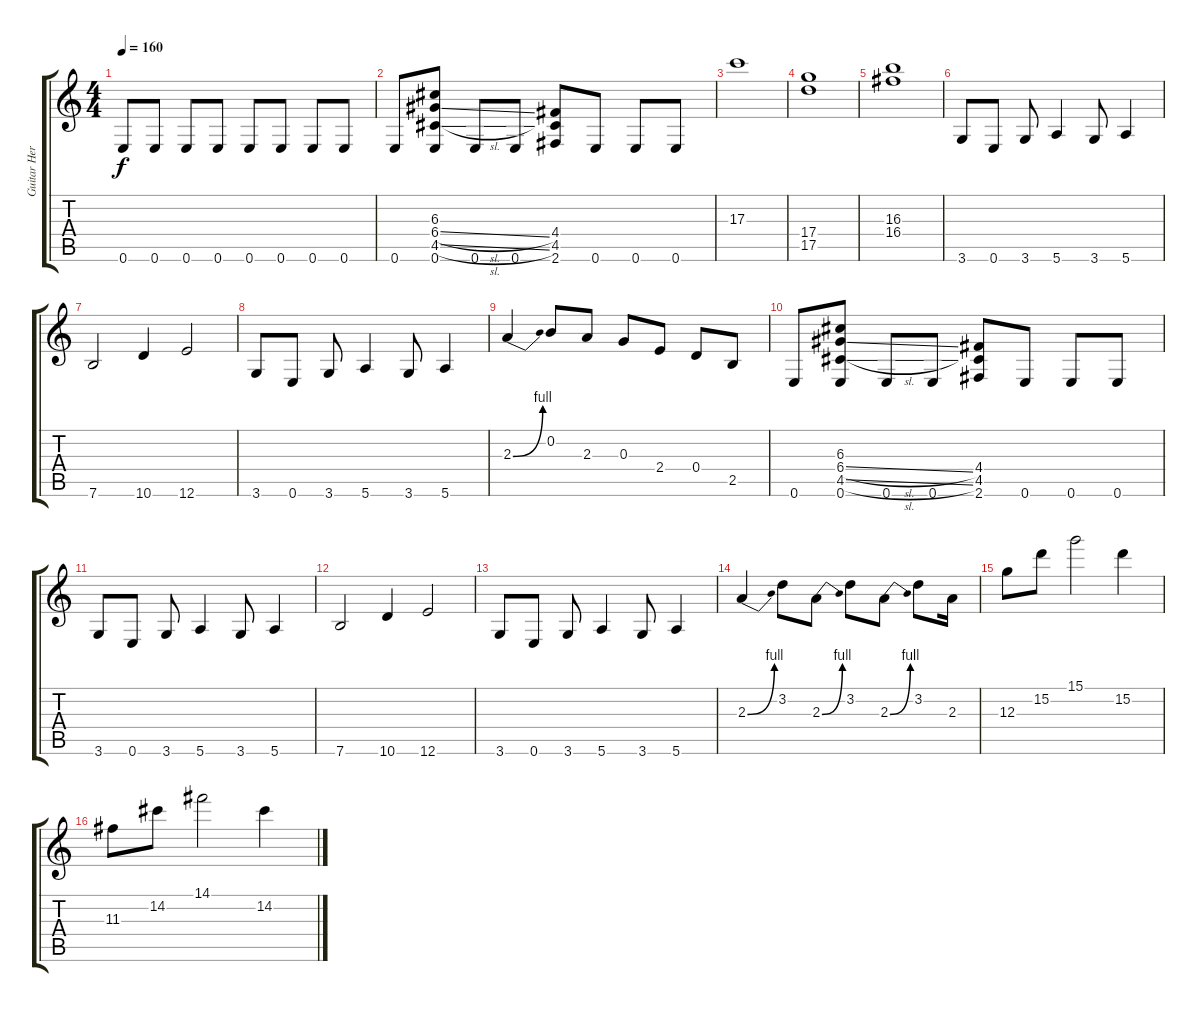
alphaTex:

\track ("Guitar Hero" "Guitar Her") {instrument distortionguitar}
\staff {score tabs}
\tuning (E4 B3 G3 D3 A2 E2) {hide}
\ts (4 4)
\tempo 160
\clef g2
\ks c
0.6.8{dy f} 0.6.8 0.6.8 0.6.8 0.6.8 0.6.8 0.6.8 0.6.8 |
0.6.8 (6.3 6.4{sl} 4.5{sl} 0.6).8 0.6.8 0.6.8 (4.4 4.5 2.6).8 0.6.8 0.6.8 0.6.8 |
17.3.1 |
(17.4 17.5).1 |
(16.3 16.4).1 |
3.6.8 0.6.8 3.6.8 5.6.4 3.6.8 5.6.4 |
7.6.2 10.6.4 12.6.2 |
3.6.8 0.6.8 3.6.8 5.6.4 3.6.8 5.6.4 |
2.3{be (bend 0 0 60 4)}.4 0.2.8 2.3.8 0.3.8 2.4.8 0.4.8 2.5.8 |
0.6.8 (6.3 6.4{sl} 4.5{sl} 0.6).8 0.6.8 0.6.8 (4.4 4.5 2.6).8 0.6.8 0.6.8 0.6.8 |
3.6.8 0.6.8 3.6.8 5.6.4 3.6.8 5.6.4 |
7.6.2 10.6.4 12.6.2 |
3.6.8 0.6.8 3.6.8 5.6.4 3.6.8 5.6.4 |
2.3{be (bend 0 0 60 4)}.4 3.2.8 2.3{be (bend 0 0 60 4)}.8 3.2.8 2.3{be (bend 0 0 60 4)}.8 3.2.8 2.3.16 |
12.3.8 15.2.8 15.1.2 15.2.4 |
11.3.8 14.2.8 14.1.2 14.2.4
